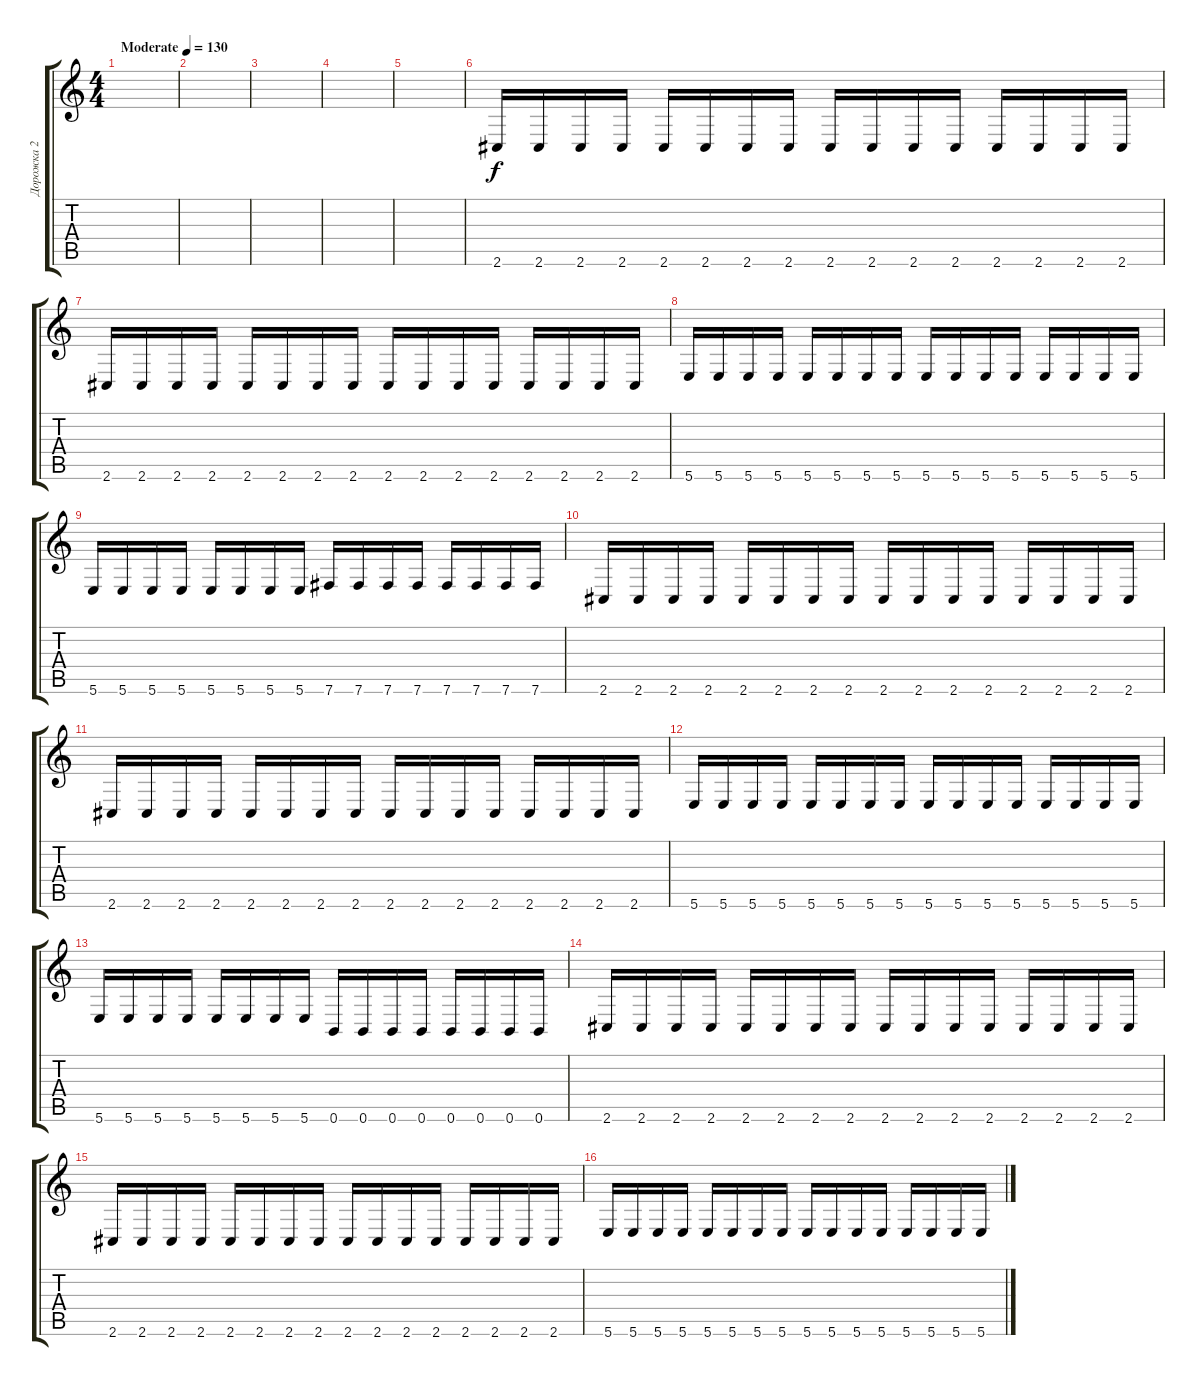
\track ("Дорожка 2" "Дорожка 2") {instrument distortionguitar}
\staff {score tabs}
\tuning (Db4 Ab3 E3 B2 Gb2 B1) {hide}
\ts (4 4)
\tempo (130 "Moderate")
\clef g2
\ks c
|
|
|
|
|
2.6.16 2.6.16 2.6.16 2.6.16 2.6.16 2.6.16 2.6.16 2.6.16 2.6.16 2.6.16 2.6.16 2.6.16 2.6.16 2.6.16 2.6.16 2.6.16 |
2.6.16 2.6.16 2.6.16 2.6.16 2.6.16 2.6.16 2.6.16 2.6.16 2.6.16 2.6.16 2.6.16 2.6.16 2.6.16 2.6.16 2.6.16 2.6.16 |
5.6.16 5.6.16 5.6.16 5.6.16 5.6.16 5.6.16 5.6.16 5.6.16 5.6.16 5.6.16 5.6.16 5.6.16 5.6.16 5.6.16 5.6.16 5.6.16 |
5.6.16 5.6.16 5.6.16 5.6.16 5.6.16 5.6.16 5.6.16 5.6.16 7.6.16 7.6.16 7.6.16 7.6.16 7.6.16 7.6.16 7.6.16 7.6.16 |
2.6.16 2.6.16 2.6.16 2.6.16 2.6.16 2.6.16 2.6.16 2.6.16 2.6.16 2.6.16 2.6.16 2.6.16 2.6.16 2.6.16 2.6.16 2.6.16 |
2.6.16 2.6.16 2.6.16 2.6.16 2.6.16 2.6.16 2.6.16 2.6.16 2.6.16 2.6.16 2.6.16 2.6.16 2.6.16 2.6.16 2.6.16 2.6.16 |
5.6.16 5.6.16 5.6.16 5.6.16 5.6.16 5.6.16 5.6.16 5.6.16 5.6.16 5.6.16 5.6.16 5.6.16 5.6.16 5.6.16 5.6.16 5.6.16 |
5.6.16 5.6.16 5.6.16 5.6.16 5.6.16 5.6.16 5.6.16 5.6.16 0.6.16 0.6.16 0.6.16 0.6.16 0.6.16 0.6.16 0.6.16 0.6.16 |
2.6.16 2.6.16 2.6.16 2.6.16 2.6.16 2.6.16 2.6.16 2.6.16 2.6.16 2.6.16 2.6.16 2.6.16 2.6.16 2.6.16 2.6.16 2.6.16 |
2.6.16 2.6.16 2.6.16 2.6.16 2.6.16 2.6.16 2.6.16 2.6.16 2.6.16 2.6.16 2.6.16 2.6.16 2.6.16 2.6.16 2.6.16 2.6.16 |
5.6.16 5.6.16 5.6.16 5.6.16 5.6.16 5.6.16 5.6.16 5.6.16 5.6.16 5.6.16 5.6.16 5.6.16 5.6.16 5.6.16 5.6.16 5.6.16
